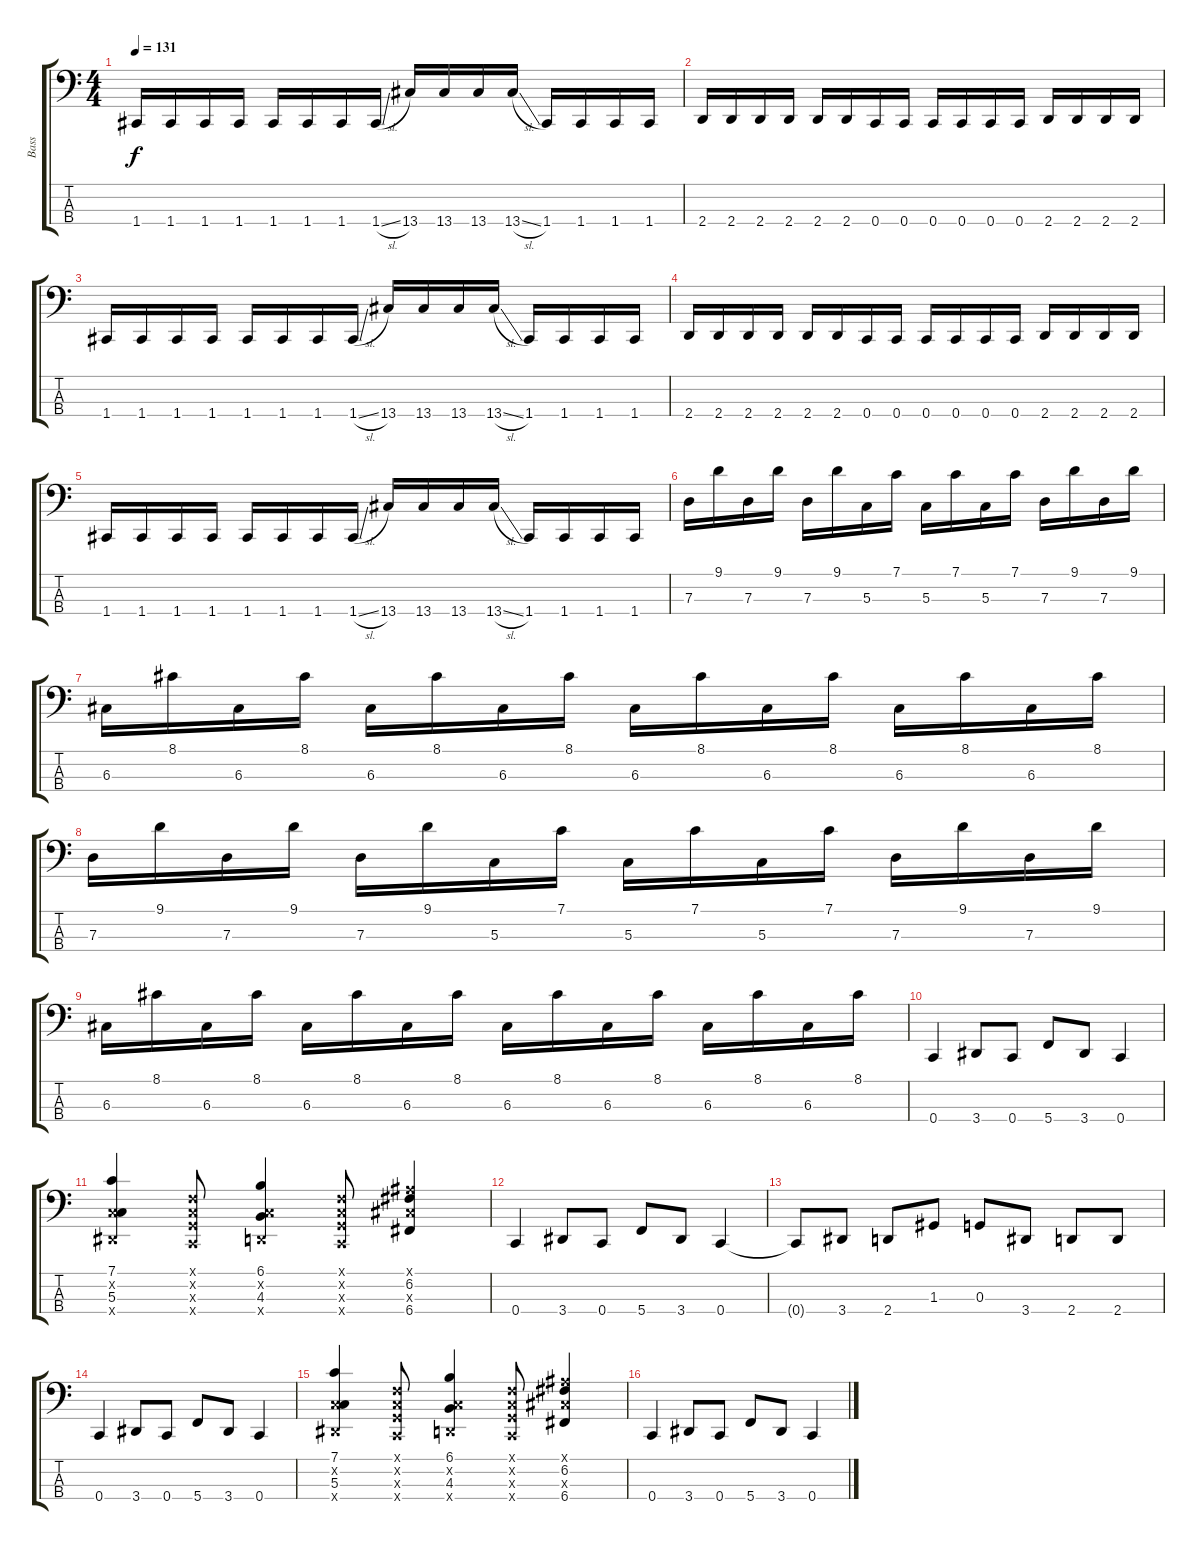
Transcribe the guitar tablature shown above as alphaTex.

\track ("Bass" "Bass") {instrument electricbassfinger}
\staff {score tabs}
\tuning (F2 C2 G1 C1) {hide}
\ts (4 4)
\tempo 131
\clef f4
\ks c
1.4.16{dy f} 1.4.16 1.4.16 1.4.16 1.4.16 1.4.16 1.4.16 1.4{sl}.16 13.4.16 13.4.16 13.4.16 13.4{sl}.16 1.4.16 1.4.16 1.4.16 1.4.16 |
2.4.16 2.4.16 2.4.16 2.4.16 2.4.16 2.4.16 0.4.16 0.4.16 0.4.16 0.4.16 0.4.16 0.4.16 2.4.16 2.4.16 2.4.16 2.4.16 |
1.4.16 1.4.16 1.4.16 1.4.16 1.4.16 1.4.16 1.4.16 1.4{sl}.16 13.4.16 13.4.16 13.4.16 13.4{sl}.16 1.4.16 1.4.16 1.4.16 1.4.16 |
2.4.16 2.4.16 2.4.16 2.4.16 2.4.16 2.4.16 0.4.16 0.4.16 0.4.16 0.4.16 0.4.16 0.4.16 2.4.16 2.4.16 2.4.16 2.4.16 |
1.4.16 1.4.16 1.4.16 1.4.16 1.4.16 1.4.16 1.4.16 1.4{sl}.16 13.4.16 13.4.16 13.4.16 13.4{sl}.16 1.4.16 1.4.16 1.4.16 1.4.16 |
7.3.16 9.1.16 7.3.16 9.1.16 7.3.16 9.1.16 5.3.16 7.1.16 5.3.16 7.1.16 5.3.16 7.1.16 7.3.16 9.1.16 7.3.16 9.1.16 |
6.3.16 8.1.16 6.3.16 8.1.16 6.3.16 8.1.16 6.3.16 8.1.16 6.3.16 8.1.16 6.3.16 8.1.16 6.3.16 8.1.16 6.3.16 8.1.16 |
7.3.16 9.1.16 7.3.16 9.1.16 7.3.16 9.1.16 5.3.16 7.1.16 5.3.16 7.1.16 5.3.16 7.1.16 7.3.16 9.1.16 7.3.16 9.1.16 |
6.3.16 8.1.16 6.3.16 8.1.16 6.3.16 8.1.16 6.3.16 8.1.16 6.3.16 8.1.16 6.3.16 8.1.16 6.3.16 8.1.16 6.3.16 8.1.16 |
0.4.4 3.4.8 0.4.8 5.4.8 3.4.8 0.4.4 |
(7.1 0.2{x} 5.3 3.4{x}).4 (0.1{x} 0.2{x} 0.3{x} 0.4{x}).8 (6.1 0.2{x} 4.3 2.4{x}).4 (0.1{x} 0.2{x} 0.3{x} 0.4{x}).8 (5.1{x} 6.2 6.3{x} 6.4).4 |
0.4.4 3.4.8 0.4.8 5.4.8 3.4.8 0.4.4 |
0.4{t}.8 3.4.8 2.4.8 1.3.8 0.3.8 3.4.8 2.4.8 2.4.8 |
0.4.4 3.4.8 0.4.8 5.4.8 3.4.8 0.4.4 |
(7.1 0.2{x} 5.3 3.4{x}).4 (0.1{x} 0.2{x} 0.3{x} 0.4{x}).8 (6.1 0.2{x} 4.3 2.4{x}).4 (0.1{x} 0.2{x} 0.3{x} 0.4{x}).8 (5.1{x} 6.2 6.3{x} 6.4).4 |
0.4.4 3.4.8 0.4.8 5.4.8 3.4.8 0.4.4
